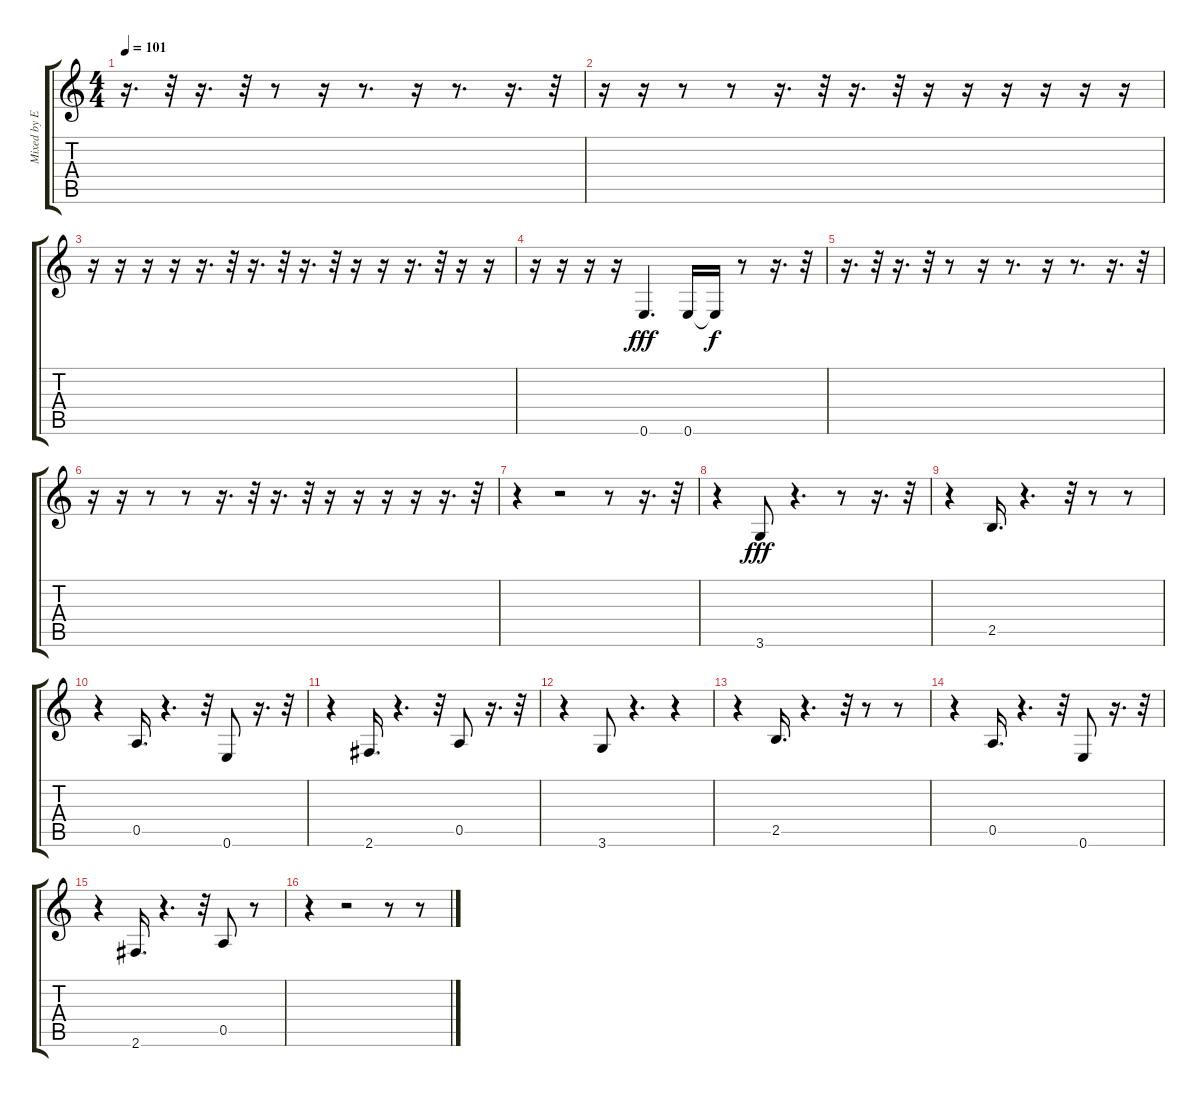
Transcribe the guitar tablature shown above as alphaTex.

\track ("Mixed by Estrada" "Mixed by E") {instrument electricbassfinger}
\staff {score tabs}
\tuning (E4 B3 G3 D3 A2 E2) {hide}
\ts (4 4)
\tempo 101
\clef g2
\ks c
r.16{d dy f} r.32 r.16{d} r.32 r.8 r.16 r.8{d} r.16 r.8{d} r.16{d} r.32 |
r.16 r.16 r.8 r.8 r.16{d} r.32 r.16{d} r.32 r.16 r.16 r.16 r.16 r.16 r.16 |
r.16 r.16 r.16 r.16 r.16{d} r.32 r.16{d} r.32 r.16{d} r.32 r.16 r.16 r.16{d} r.32 r.16 r.16 |
r.16 r.16 r.16 r.16 0.6.4{d dy fff} 0.6.16 0.6{t}.16{dy f} r.8 r.16{d} r.32 |
r.16{d} r.32 r.16{d} r.32 r.8 r.16 r.8{d} r.16 r.8{d} r.16{d} r.32 |
r.16 r.16 r.8 r.8 r.16{d} r.32 r.16{d} r.32 r.16 r.16 r.16 r.16 r.16{d} r.32 |
r.4 r.2 r.8 r.16{d} r.32 |
r.4 3.6.8{dy fff} r.4{d} r.8 r.16{d} r.32 |
r.4 2.5.16{d} r.4{d} r.32 r.8 r.8 |
r.4 0.5.16{d} r.4{d} r.32 0.6.8 r.16{d} r.32 |
r.4 2.6.16{d} r.4{d} r.32 0.5.8 r.16{d} r.32 |
r.4 3.6.8 r.4{d} r.4 |
r.4 2.5.16{d} r.4{d} r.32 r.8 r.8 |
r.4 0.5.16{d} r.4{d} r.32 0.6.8 r.16{d} r.32 |
r.4 2.6.16{d} r.4{d} r.32 0.5.8 r.8 |
r.4 r.2 r.8 r.8
